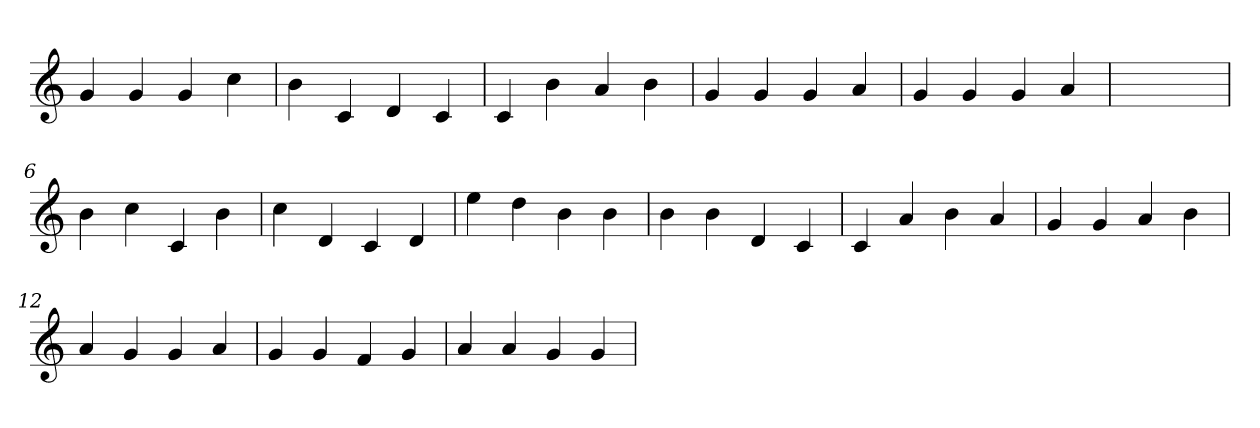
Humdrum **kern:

**kern
*part1
*staff1
*clefG2
=1
4g
4g
4g
4cc
=2
4b
4c
4d
4c
=3
4c
4b
4a
4b
=4
4g
4g
4g
4a
=5
4g
4g
4g
4a
=6
1ryy
=6
4b
4cc
4c
4b
=7
4cc
4d
4c
4d
=8
4ee
4dd
4b
4b
=9
4b
4b
4d
4c
=10
4c
4a
4b
4a
=11
4g
4g
4a
4b
=12
4a
4g
4g
4a
=13
4g
4g
4f
4g
=14
4a
4a
4g
4g
=
*-
